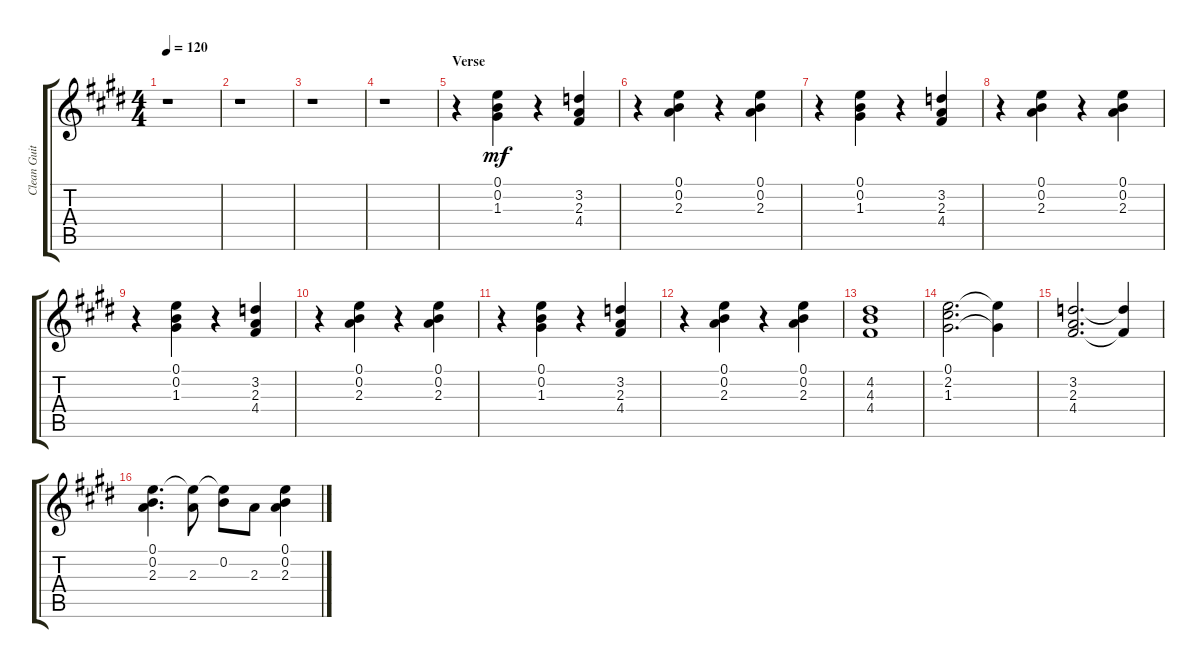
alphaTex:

\track ("Clean Guitar 2" "Clean Guit") {instrument electricguitarclean}
\staff {score tabs}
\tuning (E4 B3 G3 D3 A2 E2) {hide}
\ts (4 4)
\tempo 120
\clef g2
\ks c#minor
r.1{dy mf} |
r.1 |
r.1 |
r.1 |
\section ("" "Verse")
r.4 (0.1 0.2 1.3).4 r.4 (3.2 2.3 4.4).4 |
r.4 (0.1 0.2 2.3).4 r.4 (0.1 0.2 2.3).4 |
r.4 (0.1 0.2 1.3).4 r.4 (3.2 2.3 4.4).4 |
r.4 (0.1 0.2 2.3).4 r.4 (0.1 0.2 2.3).4 |
r.4 (0.1 0.2 1.3).4 r.4 (3.2 2.3 4.4).4 |
r.4 (0.1 0.2 2.3).4 r.4 (0.1 0.2 2.3).4 |
r.4 (0.1 0.2 1.3).4 r.4 (3.2 2.3 4.4).4 |
r.4 (0.1 0.2 2.3).4 r.4 (0.1 0.2 2.3).4 |
(4.2 4.3 4.4).1 |
(0.1 2.2 1.3).2{d} (0.1{t} 1.3{t}).4 |
(3.2 2.3 4.4).2{d} (3.2{t} 4.4{t}).4 |
(0.1 0.2 2.3).4{d} (0.1{t} 2.3).8 (0.1{t} 0.2).8 2.3.8 (0.1 0.2 2.3).4
